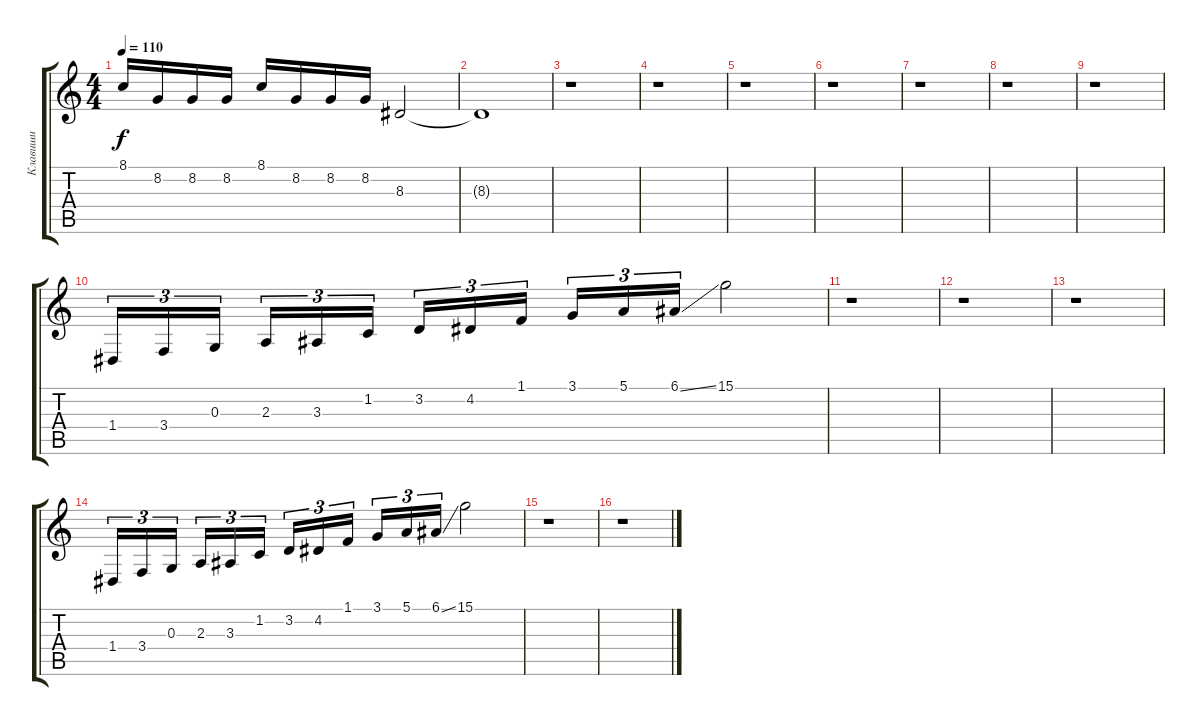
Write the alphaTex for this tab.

\track ("Клавиши" "Клавиши") {instrument pad1newage}
\staff {score tabs}
\tuning (E4 B3 G3 D3 A2 E2) {hide}
\ts (4 4)
\tempo 110
\clef g2
\ks c
8.1.16{dy f} 8.2.16 8.2.16 8.2.16 8.1.16 8.2.16 8.2.16 8.2.16 8.3.2 |
8.3{t}.1 |
r.1 |
r.1 |
r.1 |
r.1 |
r.1 |
r.1 |
r.1 |
1.4.16{tu (3 2)} 3.4.16{tu (3 2)} 0.3.16{tu (3 2) beam splitsecondary} 2.3.16{tu (3 2)} 3.3.16{tu (3 2)} 1.2.16{tu (3 2)} 3.2.16{tu (3 2)} 4.2.16{tu (3 2)} 1.1.16{tu (3 2) beam splitsecondary} 3.1.16{tu (3 2)} 5.1.16{tu (3 2)} 6.1{ss}.16{tu (3 2)} 15.1.2 |
r.1 |
r.1 |
r.1 |
1.4.16{tu (3 2)} 3.4.16{tu (3 2)} 0.3.16{tu (3 2) beam splitsecondary} 2.3.16{tu (3 2)} 3.3.16{tu (3 2)} 1.2.16{tu (3 2)} 3.2.16{tu (3 2)} 4.2.16{tu (3 2)} 1.1.16{tu (3 2) beam splitsecondary} 3.1.16{tu (3 2)} 5.1.16{tu (3 2)} 6.1{ss}.16{tu (3 2)} 15.1.2 |
r.1 |
r.1
